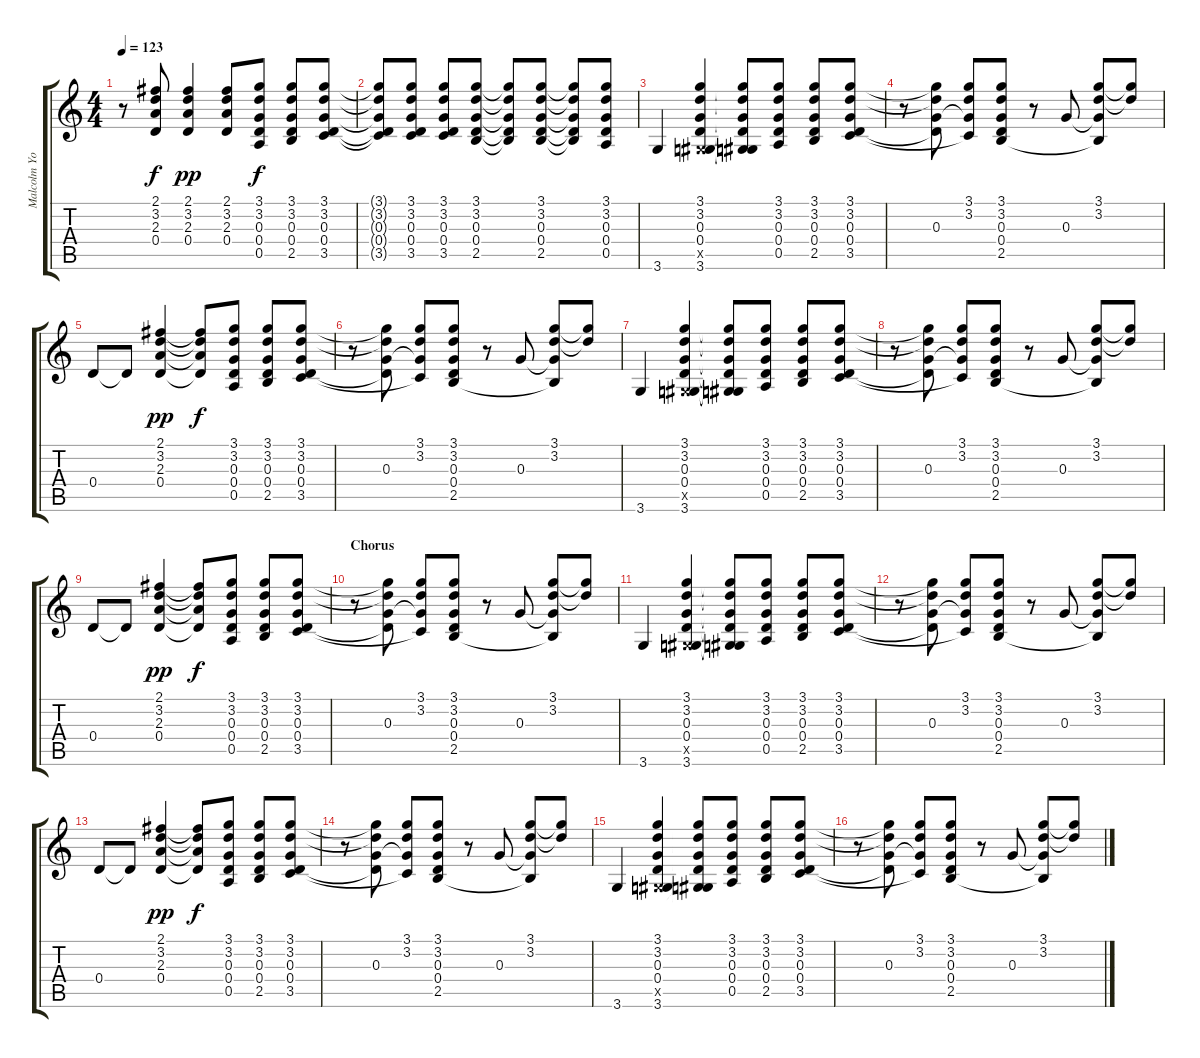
\track ("Malcolm Young (Rythm Guitar)" "Malcolm Yo") {instrument overdrivenguitar}
\staff {score tabs}
\tuning (E4 B3 G3 D3 A2 E2) {hide}
\ts (4 4)
\tempo 123
\clef g2
\ks c
r.8{dy pp} (2.1{t} 3.2{t} 2.3{t} 0.4{t}).8{dy f} (2.1 3.2 2.3 0.4).4{dy pp} (2.1 3.2 2.3 0.4).8 (3.1 3.2 0.3 0.4 0.5).8{dy f} (3.1 3.2 0.3 0.4 2.5).8 (3.1 3.2 0.3 0.4 3.5).8 |
(3.1{t} 3.2{t} 0.3{t} 0.4{t} 3.5{t}).8 (3.1 3.2 0.3 0.4 3.5).8 (3.1 3.2 0.3 0.4 3.5).8 (3.1 3.2 0.3 0.4 2.5).8 (3.1{t} 3.2{t} 0.3{t} 0.4{t} 2.5{t}).8 (3.1 3.2 0.3 0.4 2.5).8 (3.1{t} 3.2{t} 0.3{t} 0.4{t} 2.5{t}).8 (3.1 3.2 0.3 0.4 0.5).8 |
3.6.4 (3.1 3.2 0.3 0.4 -1.5{x} 3.6).4 (3.1{t} 3.2{t} 0.3{t} 0.4{t} -1.5{t} 3.6{t}).8 (3.1 3.2 0.3 0.4 0.5).8 (3.1 3.2 0.3 0.4 2.5).8 (3.1 3.2 0.3 0.4 3.5).8 |
r.8 (3.1{t} 3.2{t} 0.3 0.4{t}).8 (3.1 3.2 0.3{t} 3.5{t}).8 (3.1 3.2 0.3 0.4 2.5).8 r.8 0.3.8 (3.1 3.2 0.3{t} 2.5{t}).8 (3.1{t} 3.2{t}).8 |
0.4.8 0.4{t}.8 (2.1 3.2 2.3 0.4).4{dy pp} (2.1{t} 3.2{t} 2.3{t} 0.4{t}).8{dy f} (3.1 3.2 0.3 0.4 0.5).8 (3.1 3.2 0.3 0.4 2.5).8 (3.1 3.2 0.3 0.4 3.5).8 |
r.8 (3.1{t} 3.2{t} 0.3 0.4{t}).8 (3.1 3.2 0.3{t} 3.5{t}).8 (3.1 3.2 0.3 0.4 2.5).8 r.8 0.3.8 (3.1 3.2 0.3{t} 2.5{t}).8 (3.1{t} 3.2{t}).8 |
3.6.4 (3.1 3.2 0.3 0.4 -1.5{x} 3.6).4 (3.1{t} 3.2{t} 0.3{t} 0.4{t} -1.5{t} 3.6{t}).8 (3.1 3.2 0.3 0.4 0.5).8 (3.1 3.2 0.3 0.4 2.5).8 (3.1 3.2 0.3 0.4 3.5).8 |
r.8 (3.1{t} 3.2{t} 0.3 0.4{t}).8 (3.1 3.2 0.3{t} 3.5{t}).8 (3.1 3.2 0.3 0.4 2.5).8 r.8 0.3.8 (3.1 3.2 0.3{t} 2.5{t}).8 (3.1{t} 3.2{t}).8 |
0.4.8 0.4{t}.8 (2.1 3.2 2.3 0.4).4{dy pp} (2.1{t} 3.2{t} 2.3{t} 0.4{t}).8{dy f} (3.1 3.2 0.3 0.4 0.5).8 (3.1 3.2 0.3 0.4 2.5).8 (3.1 3.2 0.3 0.4 3.5).8 |
\section ("" "Chorus")
r.8 (3.1{t} 3.2{t} 0.3 0.4{t}).8 (3.1 3.2 0.3{t} 3.5{t}).8 (3.1 3.2 0.3 0.4 2.5).8 r.8 0.3.8 (3.1 3.2 0.3{t} 2.5{t}).8 (3.1{t} 3.2{t}).8 |
3.6.4 (3.1 3.2 0.3 0.4 -1.5{x} 3.6).4 (3.1{t} 3.2{t} 0.3{t} 0.4{t} -1.5{t} 3.6{t}).8 (3.1 3.2 0.3 0.4 0.5).8 (3.1 3.2 0.3 0.4 2.5).8 (3.1 3.2 0.3 0.4 3.5).8 |
r.8 (3.1{t} 3.2{t} 0.3 0.4{t}).8 (3.1 3.2 0.3{t} 3.5{t}).8 (3.1 3.2 0.3 0.4 2.5).8 r.8 0.3.8 (3.1 3.2 0.3{t} 2.5{t}).8 (3.1{t} 3.2{t}).8 |
0.4.8 0.4{t}.8 (2.1 3.2 2.3 0.4).4{dy pp} (2.1{t} 3.2{t} 2.3{t} 0.4{t}).8{dy f} (3.1 3.2 0.3 0.4 0.5).8 (3.1 3.2 0.3 0.4 2.5).8 (3.1 3.2 0.3 0.4 3.5).8 |
r.8 (3.1{t} 3.2{t} 0.3 0.4{t}).8 (3.1 3.2 0.3{t} 3.5{t}).8 (3.1 3.2 0.3 0.4 2.5).8 r.8 0.3.8 (3.1 3.2 0.3{t} 2.5{t}).8 (3.1{t} 3.2{t}).8 |
3.6.4 (3.1 3.2 0.3 0.4 -1.5{x} 3.6).4 (3.1{t} 3.2{t} 0.3{t} 0.4{t} -1.5{t} 3.6{t}).8 (3.1 3.2 0.3 0.4 0.5).8 (3.1 3.2 0.3 0.4 2.5).8 (3.1 3.2 0.3 0.4 3.5).8 |
r.8 (3.1{t} 3.2{t} 0.3 0.4{t}).8 (3.1 3.2 0.3{t} 3.5{t}).8 (3.1 3.2 0.3 0.4 2.5).8 r.8 0.3.8 (3.1 3.2 0.3{t} 2.5{t}).8 (3.1{t} 3.2{t}).8
